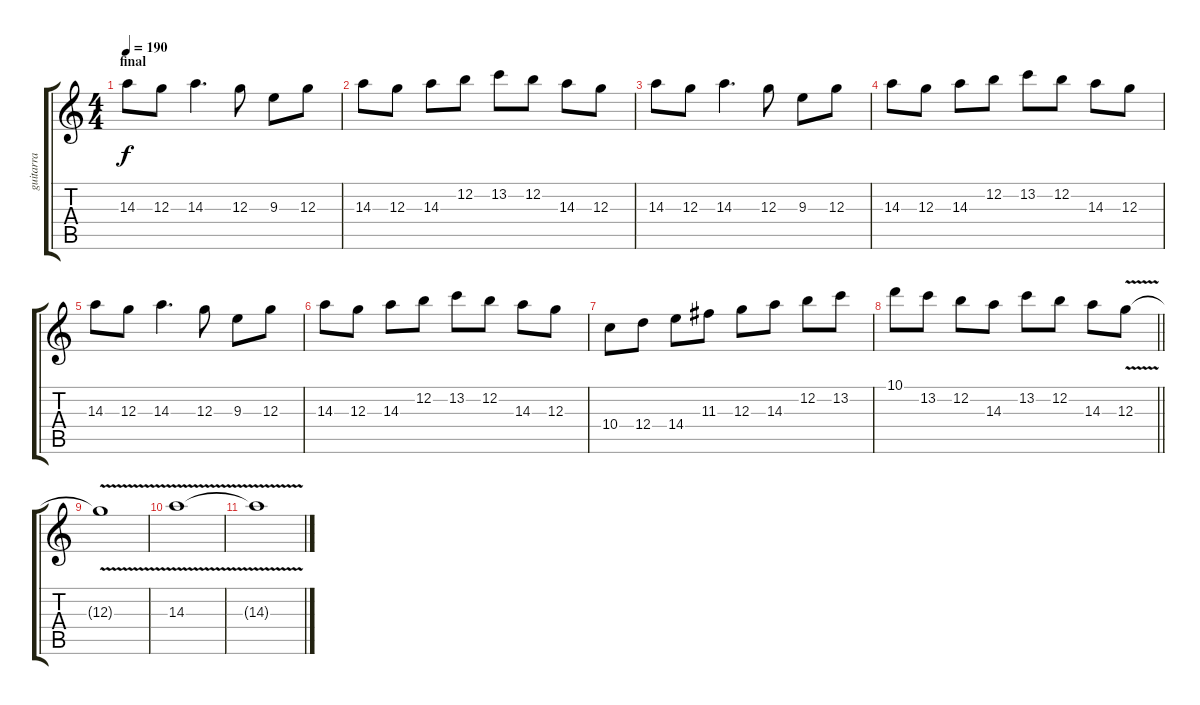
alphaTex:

\track ("guitarra" "guitarra") {instrument overdrivenguitar}
\staff {score tabs}
\tuning (E4 B3 G3 D3 A2 E2) {hide}
\ts (4 4)
\section ("" "final")
\tempo 190
\clef g2
\ks c
14.3.8{dy f} 12.3.8 14.3.4{d} 12.3.8 9.3.8 12.3.8 |
14.3.8 12.3.8 14.3.8 12.2.8 13.2.8 12.2.8 14.3.8 12.3.8 |
14.3.8 12.3.8 14.3.4{d} 12.3.8 9.3.8 12.3.8 |
14.3.8 12.3.8 14.3.8 12.2.8 13.2.8 12.2.8 14.3.8 12.3.8 |
14.3.8 12.3.8 14.3.4{d} 12.3.8 9.3.8 12.3.8 |
14.3.8 12.3.8 14.3.8 12.2.8 13.2.8 12.2.8 14.3.8 12.3.8 |
10.4.8 12.4.8 14.4.8 11.3.8 12.3.8 14.3.8 12.2.8 13.2.8 |
\barLineRight lightlight
10.1.8 13.2.8 12.2.8 14.3.8 13.2.8 12.2.8 14.3.8 12.3{v}.8 |
12.3{v t}.1 |
14.3{v}.1 |
14.3{v t}.1
